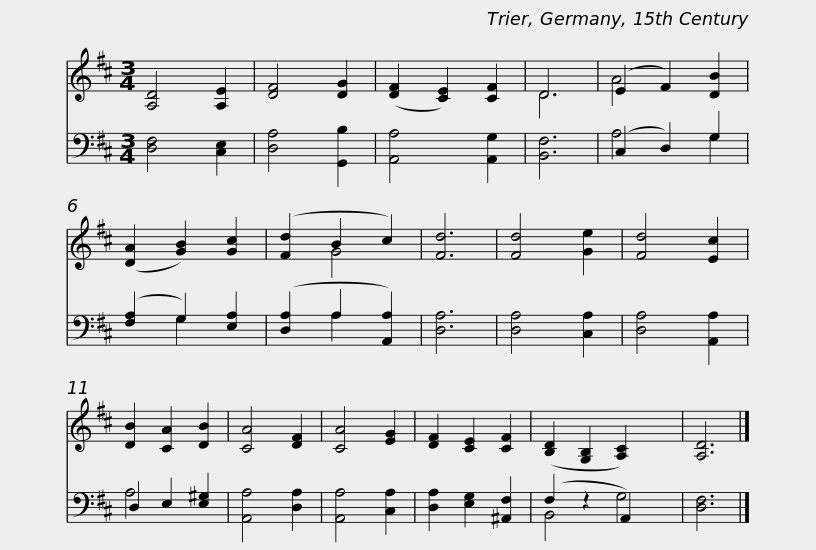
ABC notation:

X:1
%%score ( 1 2 ) ( 3 4 )
L:1/8
M:3/4
I:linebreak $
K:D
V:1 treble
V:2 treble
V:3 bass
V:4 bass
V:1
 [A,D]4 [A,E]2 | [DF]4 [DG]2 | ([DF]2 [CE]2) [CF]2 | D6 | (E2 F2) [DB]2 | %5
 ([DA]2 [GB]2) [Gc]2 | ([Fd]2 B2 c2) | [Fd]6 | [Fd]4 [Ge]2 | [Fd]4 [Ec]2 |$ %10
 [DB]2 [CA]2 [DB]2 | [CA]4 [DF]2 | [CA]4 [EG]2 | [DF]2 [CE]2 [CF]2 | ([B,D]2 [G,B,]2 [A,C]2) x2 | %15
 [A,D]6 |] %16
V:2
 x6 | x6 | x6 | D6 | A4 x2 | %5
 x6 | x2 G4 | x6 | x6 | x6 |$ %10
 x6 | x6 | x6 | x6 | x8 | %15
 x6 |] %16
V:3
 [D,F,]4 [C,E,]2 | [D,A,]4 [G,,B,]2 | [A,,A,]4 [A,,G,]2 | [B,,F,]6 | (C,2 D,2) G,2 | %5
 ([F,A,]2 G,2) [E,A,]2 | ([D,A,]2 A,2 [A,,A,]2) | [D,A,]6 | [D,A,]4 [C,A,]2 | [D,A,]4 [A,,A,]2 |$ %10
 D,2 E,2 [E,^G,]2 | [A,,A,]4 [D,A,]2 | [A,,A,]4 [C,A,]2 | [D,A,]2 [E,G,]2 [^A,,F,]2 | (F,2 z2 A,,2) x2 | %15
 [D,F,]6 |] %16
V:4
 x6 | x6 | x6 | x6 | A,4 G,2 | %5
 x2 G,2 x2 | x2 A,2 x2 | x6 | x6 | x6 |$ %10
 A,4 x2 | x6 | x6 | x6 | B,,4 G,4 | %15
 x6 |] %16
